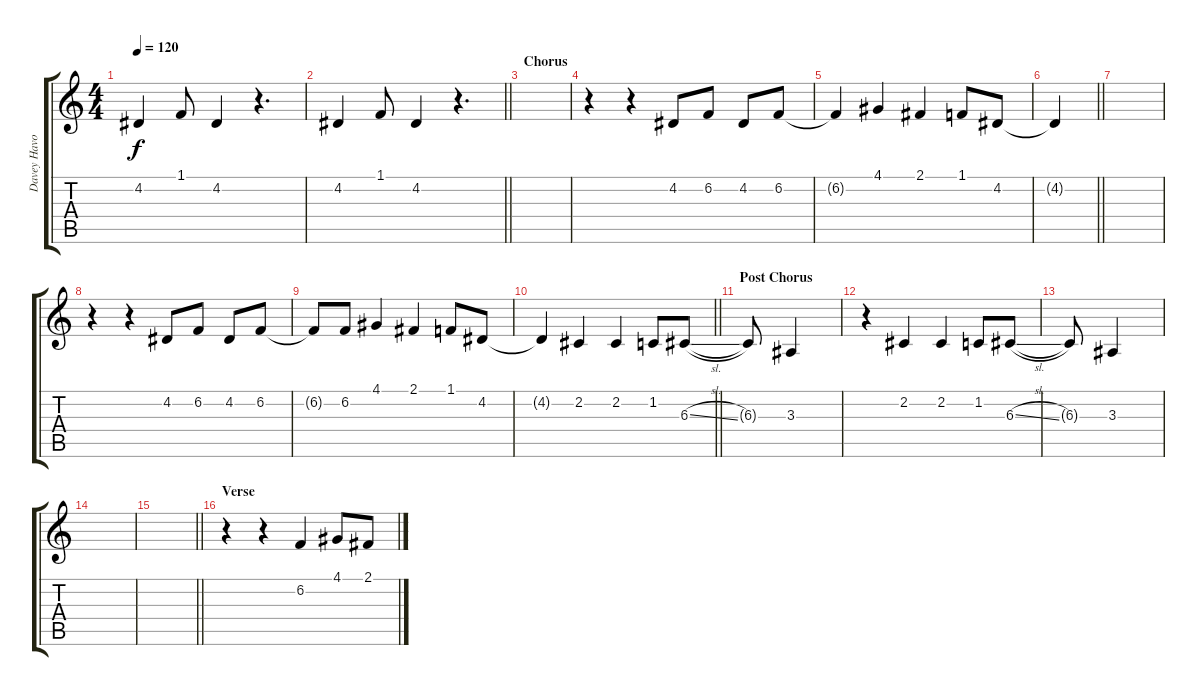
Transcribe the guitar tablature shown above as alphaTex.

\track ("Davey Havok (Vocals)" "Davey Havo") {instrument clarinet}
\staff {score tabs}
\tuning (E4 B3 G3 D3 A2 E2) {hide}
\ts (4 4)
\tempo 120
\clef g2
\ks c
4.2.4{dy f} 1.1.8 4.2.4 r.4{d} |
\barLineRight lightlight
4.2.4 1.1.8 4.2.4 r.4{d} |
\section ("" "Chorus")
|
r.4 r.4 4.2.8 6.2.8 4.2.8 6.2.8 |
6.2{t}.4 4.1.4 2.1.4 1.1.8 4.2.8 |
\barLineRight lightlight
4.2{t}.4 |
|
r.4 r.4 4.2.8 6.2.8 4.2.8 6.2.8 |
6.2{t}.8 6.2.8 4.1.4 2.1.4 1.1.8 4.2.8 |
\barLineRight lightlight
4.2{t}.4 2.2.4 2.2.4 1.2.8 6.3{sl}.8 |
\section ("" "Post Chorus")
6.3{t}.8 3.3.4 |
r.4 2.2.4 2.2.4 1.2.8 6.3{sl}.8 |
6.3{t}.8 3.3.4 |
|
\barLineRight lightlight
|
\section ("" "Verse")
r.4 r.4 6.2.4 4.1.8 2.1.8
